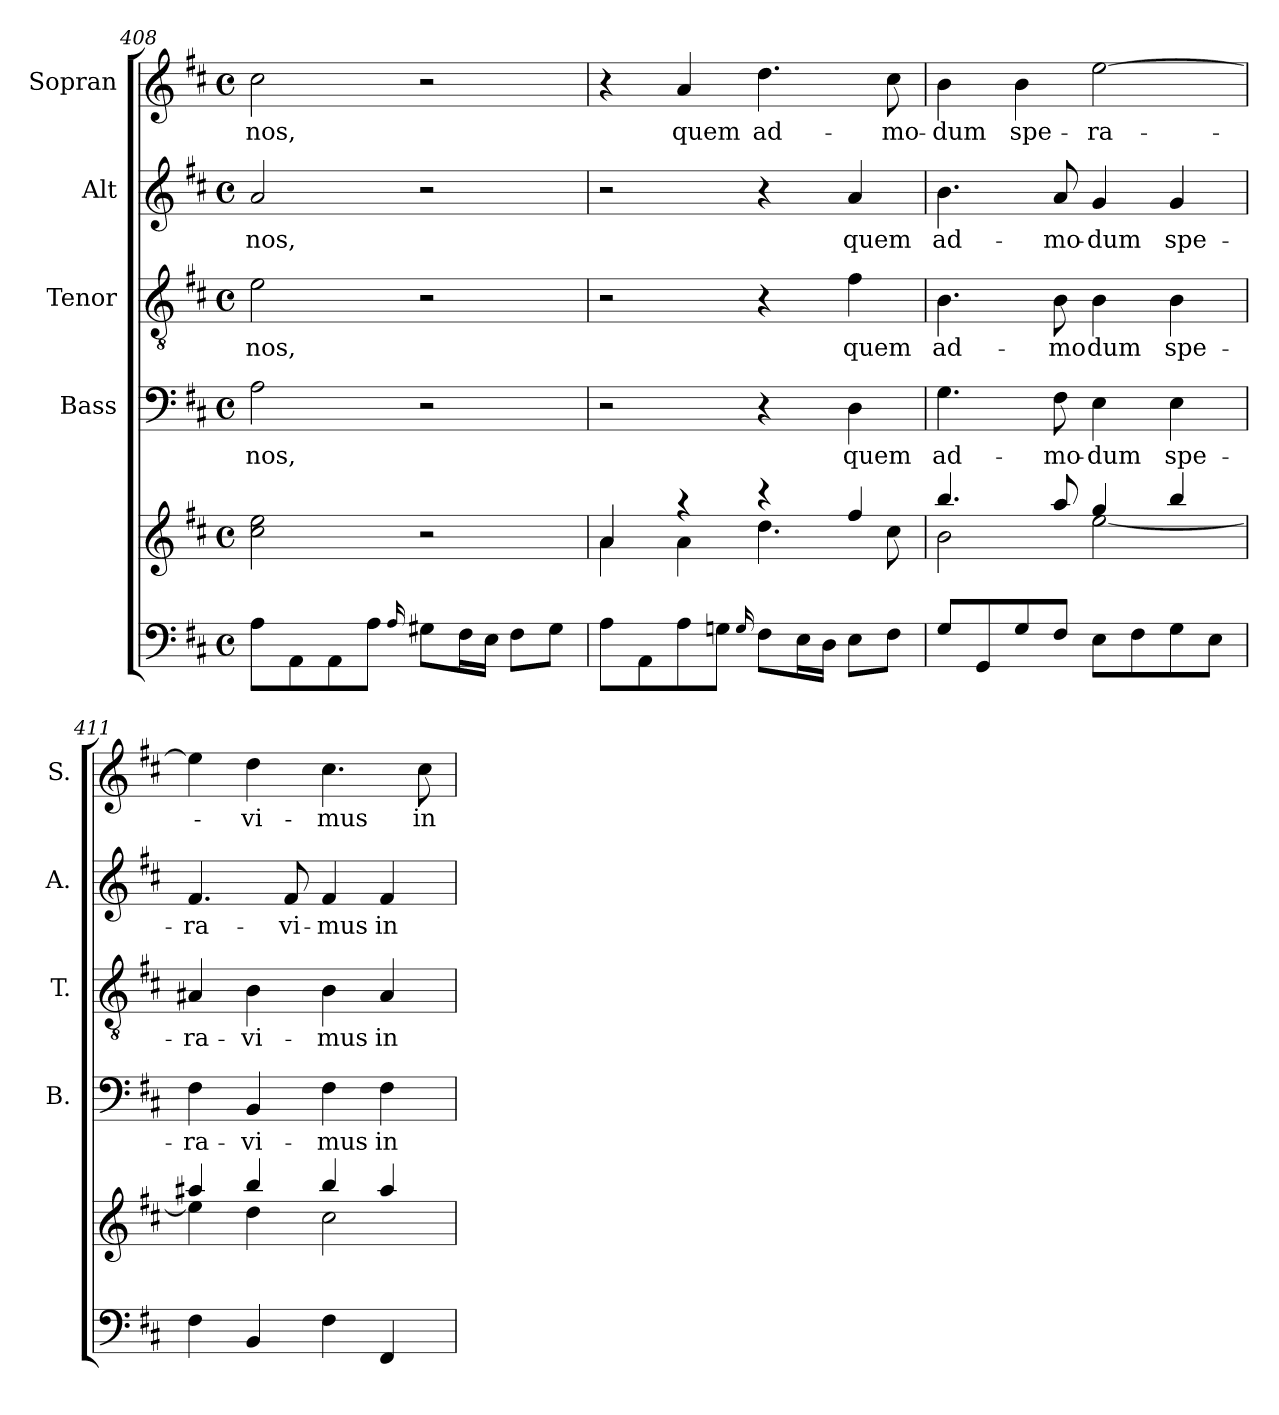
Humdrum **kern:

**kern	**kern	**kern	**text	**kern	**text	**kern	**text	**kern	**text
*part5	*part5	*part4	*part4	*part3	*part3	*part2	*part2	*part1	*part1
*staff6	*staff5	*staff4	*staff4	*staff3	*staff3	*staff2	*staff2	*staff1	*staff1
*	*	*I"Bass	*	*I"Tenor	*	*I"Alt	*	*I"Sopran	*
*	*	*I'B.	*	*I'T.	*	*I'A.	*	*I'S.	*
!!LO:LB:g=z
*clefF4	*clefG2	*clefF4	*	*clefGv2	*	*clefG2	*	*clefG2	*
*k[f#c#]	*k[f#c#]	*k[f#c#]	*	*k[f#c#]	*	*k[f#c#]	*	*k[f#c#]	*
*D:	*D:	*D:	*	*D:	*	*D:	*	*D:	*
*M4/4	*M4/4	*M4/4	*	*M4/4	*	*M4/4	*	*M4/4	*
*met(c)	*met(c)	*met(c)	*	*met(c)	*	*met(c)	*	*met(c)	*
=408	=408	=408	=408	=408	=408	=408	=408	=408	=408
!	!	!	!LO:LY:b	!	!LO:LY:b	!	!LO:LY:b	!	!LO:LY:b
8A\L	2cc#\ 2ee\	2A\	nos,	2e\	nos,	2a/	nos,	2cc#\	nos,
8AA\	.	.	.	.	.	.	.	.	.
8AA\	.	.	.	.	.	.	.	.	.
8A\J	.	.	.	.	.	.	.	.	.
16qqA/	.	.	.	.	.	.	.	.	.
8G#X\L	2r	2r	.	2r	.	2r	.	2r	.
16F#\L	.	.	.	.	.	.	.	.	.
16E\JJ	.	.	.	.	.	.	.	.	.
8F#\L	.	.	.	.	.	.	.	.	.
8G#\J	.	.	.	.	.	.	.	.	.
!!LO:PB:g=z
=409	=409	=409	=409	=409	=409	=409	=409	=409	=409
*	*^	*	*	*	*	*	*	*	*
8A\L	4a/	4a\	2r	.	2r	.	2r	.	4r	.
8AA\	.	.	.	.	.	.	.	.	.	.
!	!	!	!	!	!	!	!	!	!	!LO:LY:b
8A\	4raa	4a\	.	.	.	.	.	.	4a/	quem
8Gn\J	.	.	.	.	.	.	.	.	.	.
16qqG/	.	.	.	.	.	.	.	.	.	.
!	!	!	!	!	!	!	!	!	!	!LO:LY:b
8F#\L	4rbb	4.dd\	4r	.	4r	.	4r	.	4.dd\	ad-
16E\L	.	.	.	.	.	.	.	.	.	.
16D\JJ	.	.	.	.	.	.	.	.	.	.
!	!	!	!	!LO:LY:b	!	!LO:LY:b	!	!LO:LY:b	!	!
8E\L	4ff#/	.	4D\	quem	4f#\	quem	4a/	quem	.	.
!	!	!	!	!	!	!	!	!	!	!LO:LY:b
8F#\J	.	8cc#\	.	.	.	.	.	.	8cc#\	-mo-
!!LO:LB:g=z
=410	=410	=410	=410	=410	=410	=410	=410	=410	=410	=410
!	!	!	!	!LO:LY:b	!	!LO:LY:b	!	!LO:LY:b	!	!LO:LY:b
8G/L	4.bb/	2b\	4.G\	ad-	4.B\	ad-	4.b\	ad-	4b\	-dum
8GG/	.	.	.	.	.	.	.	.	.	.
!	!	!	!	!	!	!	!	!	!	!LO:LY:b
8G/	.	.	.	.	.	.	.	.	4b\	spe-
!	!	!	!	!LO:LY:b	!	!LO:LY:b	!	!LO:LY:b	!	!
8F#/J	8aa/	.	8F#\	-mo-	8B\	-mo	8a/	-mo-	.	.
!	!	!	!	!LO:LY:b	!	!LO:LY:b	!	!LO:LY:b	!	!LO:LY:b
8E\L	4gg/	[<2ee\	4E\	-dum	4B\	dum	4g/	-dum	[2ee\	-ra-
8F#\	.	.	.	.	.	.	.	.	.	.
!	!	!	!	!LO:LY:b	!	!LO:LY:b	!	!LO:LY:b	!	!
8G\	4bb/	.	4E\	spe-	4B\	spe-	4g/	spe-	.	.
8E\J	.	.	.	.	.	.	.	.	.	.
!!LO:PB:g=z
=411	=411	=411	=411	=411	=411	=411	=411	=411	=411	=411
!	!	!	!	!LO:LY:b	!	!LO:LY:b	!	!LO:LY:b	!	!
4F#\	4aa#X/	4ee\]	4F#\	-ra-	4A#X/	-ra-	4.f#/	-ra-	4ee\]	.
!	!	!	!	!LO:LY:b	!	!LO:LY:b	!	!	!	!LO:LY:b
4BB/	4bb/	4dd\	4BB/	-vi-	4B\	-vi-	.	.	4dd\	-vi-
!	!	!	!	!	!	!	!	!LO:LY:b	!	!
.	.	.	.	.	.	.	8f#/	-vi-	.	.
!	!	!	!	!LO:LY:b	!	!LO:LY:b	!	!LO:LY:b	!	!LO:LY:b
4F#\	4bb/	2cc#\	4F#\	-mus	4B\	-mus	4f#/	-mus	4.cc#\	-mus
!	!	!	!	!LO:LY:b	!	!LO:LY:b	!	!LO:LY:b	!	!
4FF#/	4aa#/	.	4F#\	in	4A#/	in	4f#/	in	.	.
!	!	!	!	!	!	!	!	!	!	!LO:LY:b
.	.	.	.	.	.	.	.	.	8cc#\	in
*	*v	*v	*	*	*	*	*	*	*	*
=	=	=	=	=	=	=	=	=	=
*-	*-	*-	*-	*-	*-	*-	*-	*-	*-
